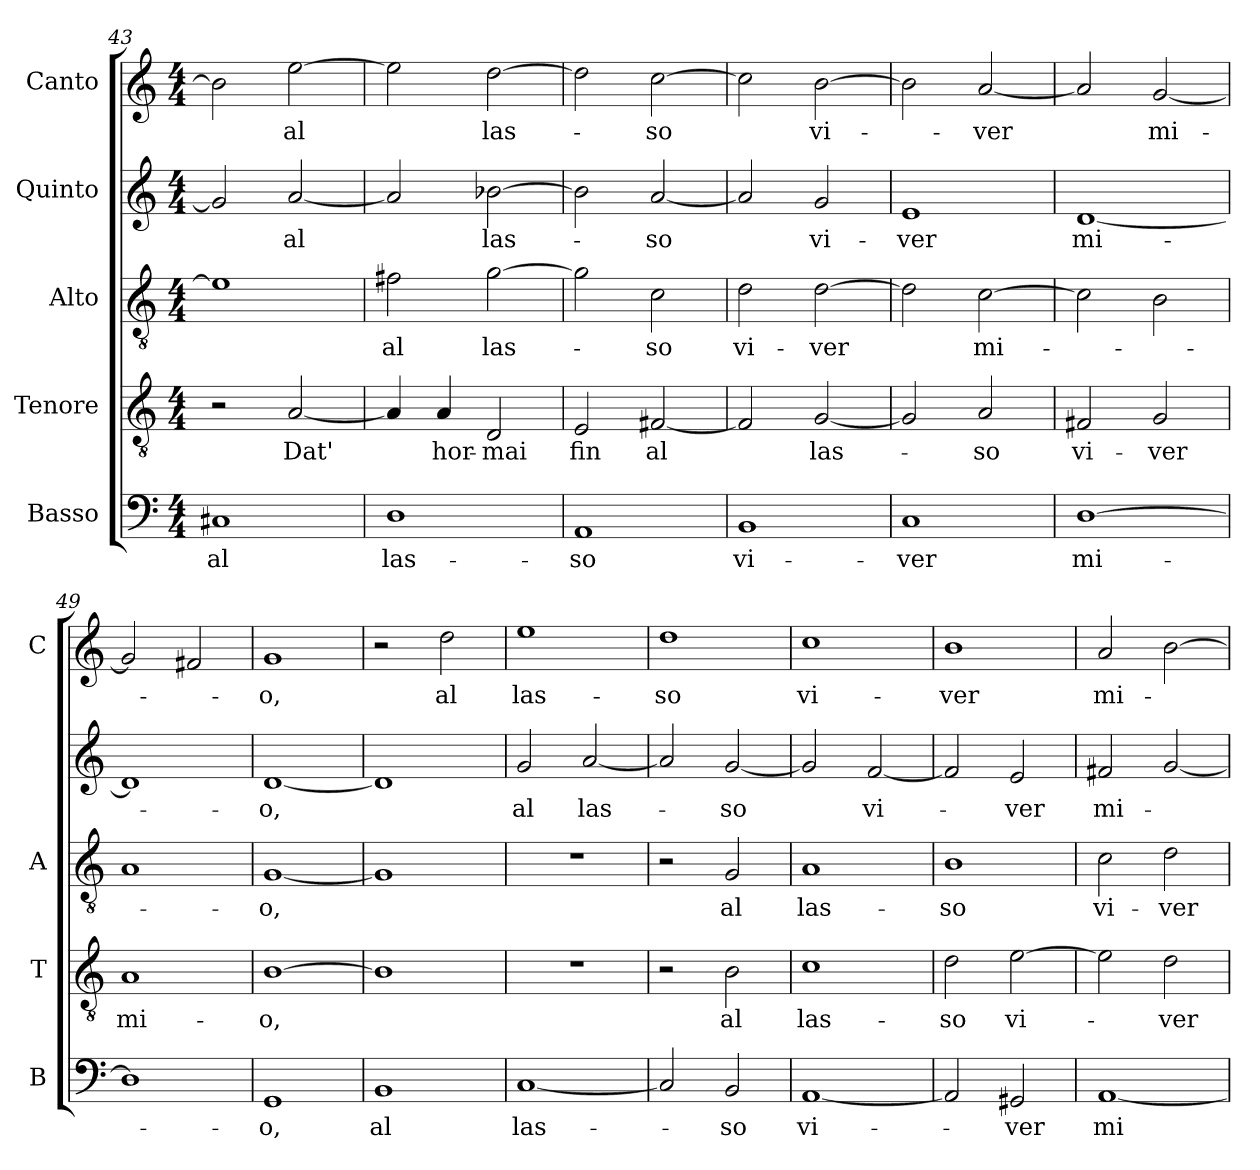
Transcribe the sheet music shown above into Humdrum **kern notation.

**kern	**text	**kern	**text	**kern	**text	**kern	**text	**kern	**text
*part5	*part5	*part4	*part4	*part3	*part3	*part2	*part2	*part1	*part1
*staff5	*staff5	*staff4	*staff4	*staff3	*staff3	*staff2	*staff2	*staff1	*staff1
*I"Basso	*	*I"Tenore	*	*I"Alto	*	*I"Quinto	*	*I"Canto	*
*I'B	*	*I'T	*	*I'A	*	*	*	*I'C	*
*clefF4	*	*clefGv2	*	*clefGv2	*	*clefG2	*	*clefG2	*
*k[]	*	*k[]	*	*k[]	*	*k[]	*	*k[]	*
*C:	*	*C:	*	*C:	*	*C:	*	*C:	*
*M4/4	*	*M4/4	*	*M4/4	*	*M4/4	*	*M4/4	*
=43	=43	=43	=43	=43	=43	=43	=43	=43	=43
!	!LO:LY:b	!	!	!	!	!	!	!	!
1C#X	al	2r	.	1e]	.	2g#/]	.	2b\]	.
!	!	!	!LO:LY:b	!	!	!	!LO:LY:b	!	!LO:LY:b
.	.	[2A/	Dat'	.	.	[2a/	al	[2ee\	al
=44	=44	=44	=44	=44	=44	=44	=44	=44	=44
!	!LO:LY:b	!	!	!	!LO:LY:b	!	!	!	!
1D	las-	4A/]	.	2f#X\	al	2a/]	.	2ee\]	.
!	!	!	!LO:LY:b	!	!	!	!	!	!
.	.	4A/	hor-	.	.	.	.	.	.
!	!	!	!LO:LY:b	!	!LO:LY:b	!	!LO:LY:b	!	!LO:LY:b
.	.	2D/	-mai	[2g\	las-	[2b-X\	las-	[2dd\	las-
=45	=45	=45	=45	=45	=45	=45	=45	=45	=45
!	!LO:LY:b	!	!LO:LY:b	!	!	!	!	!	!
1AA	-so	2E/	fin	2g\]	.	2b-\]	.	2dd\]	.
!	!	!	!LO:LY:b	!	!LO:LY:b	!	!LO:LY:b	!	!LO:LY:b
.	.	[2F#X/	al	2c\	-so	[2a/	-so	[2cc\	-so
=46	=46	=46	=46	=46	=46	=46	=46	=46	=46
!	!LO:LY:b	!	!	!	!LO:LY:b	!	!	!	!
1BB	vi-	2F#/]	.	2d\	vi-	2a/]	.	2cc\]	.
!	!	!	!LO:LY:b	!	!LO:LY:b	!	!LO:LY:b	!	!LO:LY:b
.	.	[2G/	las-	[2d\	-ver	2g/	vi-	[2b\	vi-
=47	=47	=47	=47	=47	=47	=47	=47	=47	=47
!	!LO:LY:b	!	!	!	!	!	!LO:LY:b	!	!
1C	-ver	2G/]	.	2d\]	.	1e	-ver	2b\]	.
!	!	!	!LO:LY:b	!	!LO:LY:b	!	!	!	!LO:LY:b
.	.	2A/	-so	[2c\	mi-	.	.	[2a/	-ver
=48	=48	=48	=48	=48	=48	=48	=48	=48	=48
!	!LO:LY:b	!	!LO:LY:b	!	!	!	!LO:LY:b	!	!
[1D	mi-	2F#X/	vi-	2c\]	.	[1d	mi-	2a/]	.
!	!	!	!LO:LY:b	!	!	!	!	!	!LO:LY:b
.	.	2G/	-ver	2B\	.	.	.	[2g/	mi-
!!LO:LB:g=z
=49	=49	=49	=49	=49	=49	=49	=49	=49	=49
!	!	!	!LO:LY:b	!	!	!	!	!	!
1D]	.	1A	mi-	1A	.	1d]	.	2g/]	.
.	.	.	.	.	.	.	.	2f#X/	.
=50	=50	=50	=50	=50	=50	=50	=50	=50	=50
!	!LO:LY:b	!	!LO:LY:b	!	!LO:LY:b	!	!LO:LY:b	!	!LO:LY:b
1GG	-o,	[1B	-o,	[1G	-o,	[1d	-o,	1g	-o,
=51	=51	=51	=51	=51	=51	=51	=51	=51	=51
!	!LO:LY:b	!	!	!	!	!	!	!	!
1BB	al	1B]	.	1G]	.	1d]	.	2r	.
!	!	!	!	!	!	!	!	!	!LO:LY:b
.	.	.	.	.	.	.	.	2dd\	al
=52	=52	=52	=52	=52	=52	=52	=52	=52	=52
!	!LO:LY:b	!	!	!	!	!	!LO:LY:b	!	!LO:LY:b
[1C	las-	1r	.	1r	.	2g/	al	1ee	las-
!	!	!	!	!	!	!	!LO:LY:b	!	!
.	.	.	.	.	.	[2a/	las-	.	.
=53	=53	=53	=53	=53	=53	=53	=53	=53	=53
!	!	!	!	!	!	!	!	!	!LO:LY:b
2C/]	.	2r	.	2r	.	2a/]	.	1dd	-so
!	!LO:LY:b	!	!LO:LY:b	!	!LO:LY:b	!	!LO:LY:b	!	!
2BB/	-so	2B\	al	2G/	al	[2g/	-so	.	.
=54	=54	=54	=54	=54	=54	=54	=54	=54	=54
!	!LO:LY:b	!	!LO:LY:b	!	!LO:LY:b	!	!	!	!LO:LY:b
[1AA	vi-	1c	las-	1A	las-	2g/]	.	1cc	vi-
!	!	!	!	!	!	!	!LO:LY:b	!	!
.	.	.	.	.	.	[2f/	vi-	.	.
=55	=55	=55	=55	=55	=55	=55	=55	=55	=55
!	!	!	!LO:LY:b	!	!LO:LY:b	!	!	!	!LO:LY:b
2AA/]	.	2d\	-so	1B	-so	2f/]	.	1b	-ver
!	!LO:LY:b	!	!LO:LY:b	!	!	!	!LO:LY:b	!	!
2GG#X/	-ver	[2e\	vi-	.	.	2e/	-ver	.	.
=56	=56	=56	=56	=56	=56	=56	=56	=56	=56
!	!LO:LY:b	!	!	!	!LO:LY:b	!	!LO:LY:b	!	!LO:LY:b
[1AA	mi-	2e\]	.	2c\	vi-	2f#X/	mi-	2a/	mi-
!	!	!	!LO:LY:b	!	!LO:LY:b	!	!	!	!
.	.	2d\	-ver	2d\	-ver	[2g/	.	[2b\	.
=	=	=	=	=	=	=	=	=	=
*-	*-	*-	*-	*-	*-	*-	*-	*-	*-
